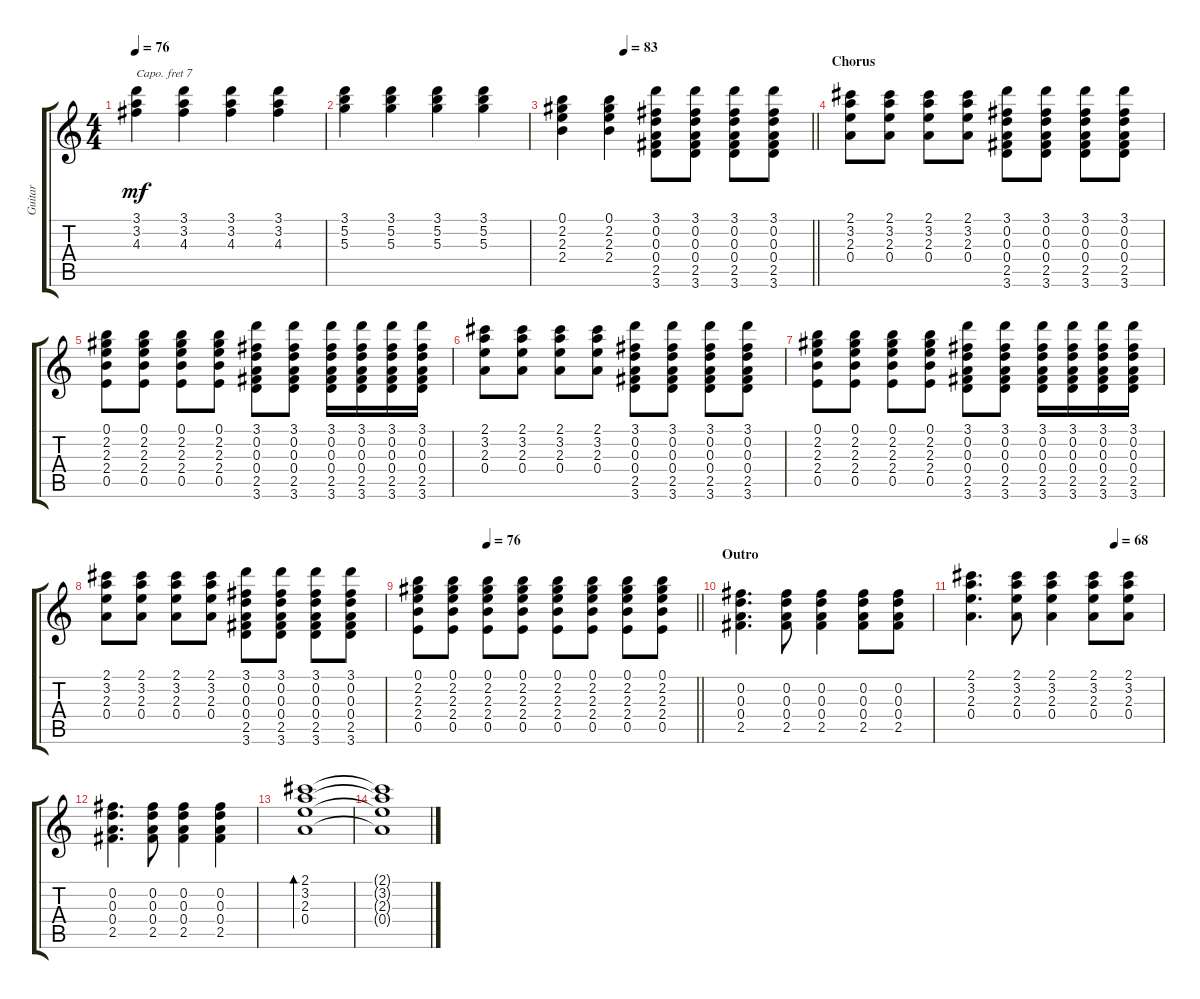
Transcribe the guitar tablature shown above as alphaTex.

\track ("Guitar" "Guitar") {instrument acousticguitarsteel}
\staff {score tabs}
\capo 7
\tuning (E4 B3 G3 D3 A2 E2) {hide}
\ts (4 4)
\tempo 76
\clef g2
\ks c
(3.1 3.2 4.3).4{dy mf} (3.1 3.2 4.3).4 (3.1 3.2 4.3).4 (3.1 3.2 4.3).4 |
(3.1 5.2 5.3).4 (3.1 5.2 5.3).4 (3.1 5.2 5.3).4 (3.1 5.2 5.3).4 |
\tempo (83 0.25)
\barLineRight lightlight
(0.1 2.2 2.3 2.4).4 (0.1 2.2 2.3 2.4).4 (3.1 0.2 0.3 0.4 2.5 3.6).8 (3.1 0.2 0.3 0.4 2.5 3.6).8 (3.1 0.2 0.3 0.4 2.5 3.6).8 (3.1 0.2 0.3 0.4 2.5 3.6).8 |
\section ("" "Chorus")
(2.1 3.2 2.3 0.4).8 (2.1 3.2 2.3 0.4).8 (2.1 3.2 2.3 0.4).8 (2.1 3.2 2.3 0.4).8 (3.1 0.2 0.3 0.4 2.5 3.6).8 (3.1 0.2 0.3 0.4 2.5 3.6).8 (3.1 0.2 0.3 0.4 2.5 3.6).8 (3.1 0.2 0.3 0.4 2.5 3.6).8 |
(0.1 2.2 2.3 2.4 0.5).8 (0.1 2.2 2.3 2.4 0.5).8 (0.1 2.2 2.3 2.4 0.5).8 (0.1 2.2 2.3 2.4 0.5).8 (3.1 0.2 0.3 0.4 2.5 3.6).8 (3.1 0.2 0.3 0.4 2.5 3.6).8 (3.1 0.2 0.3 0.4 2.5 3.6).16 (3.1 0.2 0.3 0.4 2.5 3.6).16 (3.1 0.2 0.3 0.4 2.5 3.6).16 (3.1 0.2 0.3 0.4 2.5 3.6).16 |
(2.1 3.2 2.3 0.4).8 (2.1 3.2 2.3 0.4).8 (2.1 3.2 2.3 0.4).8 (2.1 3.2 2.3 0.4).8 (3.1 0.2 0.3 0.4 2.5 3.6).8 (3.1 0.2 0.3 0.4 2.5 3.6).8 (3.1 0.2 0.3 0.4 2.5 3.6).8 (3.1 0.2 0.3 0.4 2.5 3.6).8 |
(0.1 2.2 2.3 2.4 0.5).8 (0.1 2.2 2.3 2.4 0.5).8 (0.1 2.2 2.3 2.4 0.5).8 (0.1 2.2 2.3 2.4 0.5).8 (3.1 0.2 0.3 0.4 2.5 3.6).8 (3.1 0.2 0.3 0.4 2.5 3.6).8 (3.1 0.2 0.3 0.4 2.5 3.6).16 (3.1 0.2 0.3 0.4 2.5 3.6).16 (3.1 0.2 0.3 0.4 2.5 3.6).16 (3.1 0.2 0.3 0.4 2.5 3.6).16 |
(2.1 3.2 2.3 0.4).8 (2.1 3.2 2.3 0.4).8 (2.1 3.2 2.3 0.4).8 (2.1 3.2 2.3 0.4).8 (3.1 0.2 0.3 0.4 2.5 3.6).8 (3.1 0.2 0.3 0.4 2.5 3.6).8 (3.1 0.2 0.3 0.4 2.5 3.6).8 (3.1 0.2 0.3 0.4 2.5 3.6).8 |
\tempo (76 0.25)
\barLineRight lightlight
(0.1 2.2 2.3 2.4 0.5).8 (0.1 2.2 2.3 2.4 0.5).8 (0.1 2.2 2.3 2.4 0.5).8 (0.1 2.2 2.3 2.4 0.5).8 (0.1 2.2 2.3 2.4 0.5).8 (0.1 2.2 2.3 2.4 0.5).8 (0.1 2.2 2.3 2.4 0.5).8 (0.1 2.2 2.3 2.4 0.5).8 |
\section ("" "Outro")
(0.2 0.3 0.4 2.5).4{d} (0.2 0.3 0.4 2.5).8 (0.2 0.3 0.4 2.5).4 (0.2 0.3 0.4 2.5).8 (0.2 0.3 0.4 2.5).8 |
\tempo (68 0.75)
(2.1 3.2 2.3 0.4).4{d} (2.1 3.2 2.3 0.4).8 (2.1 3.2 2.3 0.4).4 (2.1 3.2 2.3 0.4).8 (2.1 3.2 2.3 0.4).8 |
(0.2 0.3 0.4 2.5).4{d} (0.2 0.3 0.4 2.5).8 (0.2 0.3 0.4 2.5).4 (0.2 0.3 0.4 2.5).4 |
(2.1 3.2 2.3 0.4).1{bd 240} |
(2.1{t} 3.2{t} 2.3{t} 0.4{t}).1
